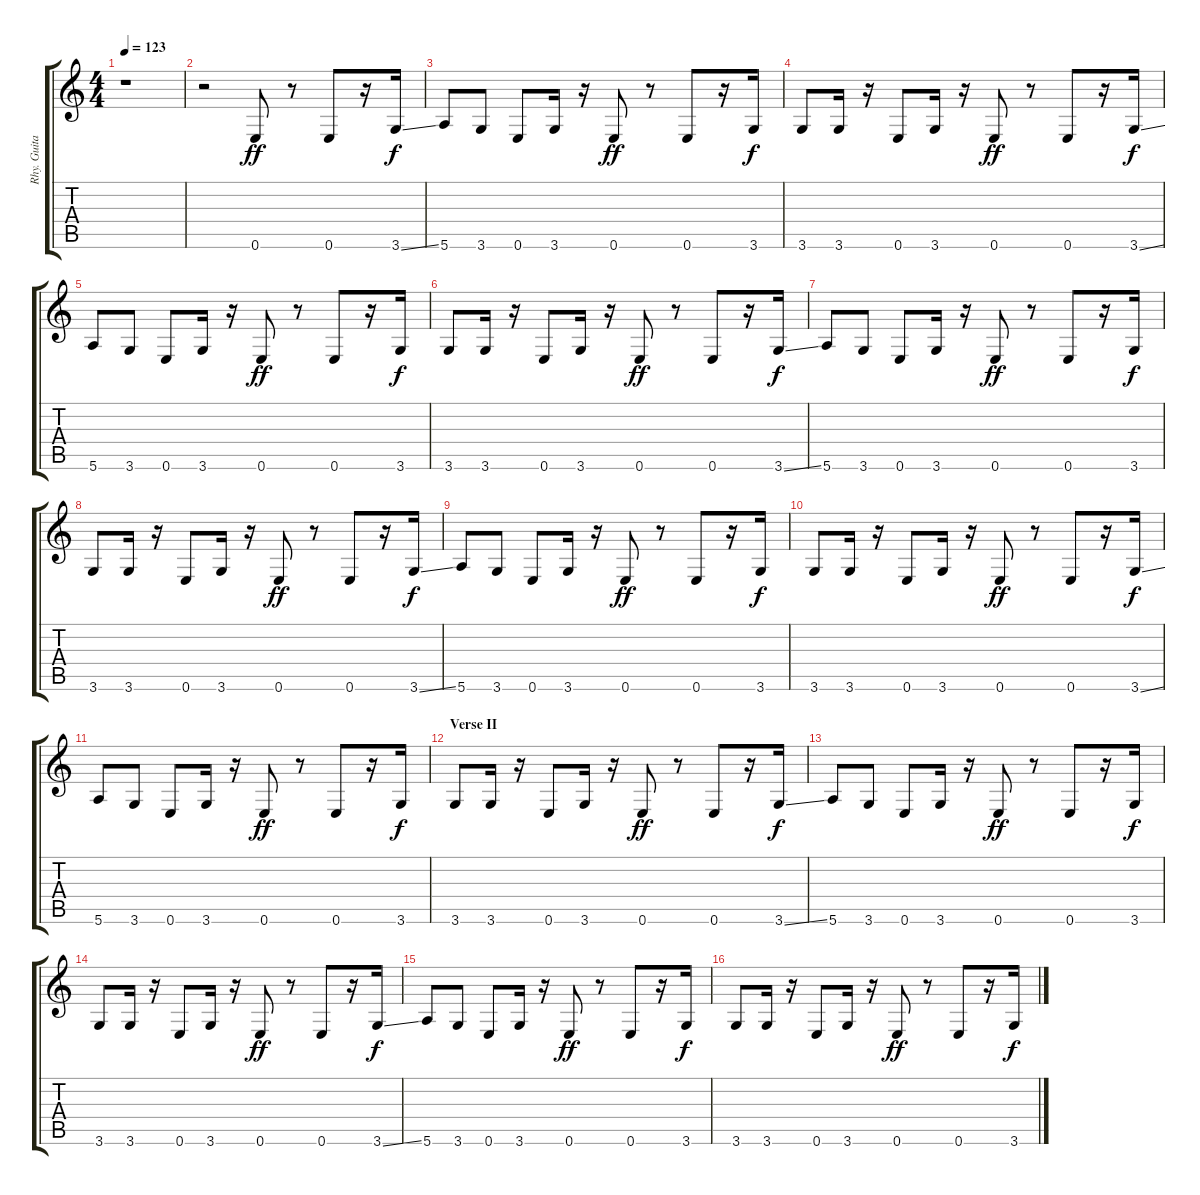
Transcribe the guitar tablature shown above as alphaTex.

\track ("Rhy. Guitar" "Rhy. Guita") {instrument electricguitarmuted}
\staff {score tabs}
\tuning (E4 B3 G3 D3 A2 E2) {hide}
\ts (4 4)
\tempo 123
\clef g2
\ks c
r.1{dy f} |
r.2 0.6.8{dy ff} r.8 0.6.8 r.16 3.6{ss}.16{dy f} |
5.6.8 3.6.8 0.6.8 3.6.16 r.16 0.6.8{dy ff} r.8 0.6.8 r.16 3.6.16{dy f} |
3.6.8 3.6.16 r.16 0.6.8 3.6.16 r.16 0.6.8{dy ff} r.8 0.6.8 r.16 3.6{ss}.16{dy f} |
5.6.8 3.6.8 0.6.8 3.6.16 r.16 0.6.8{dy ff} r.8 0.6.8 r.16 3.6.16{dy f} |
3.6.8 3.6.16 r.16 0.6.8 3.6.16 r.16 0.6.8{dy ff} r.8 0.6.8 r.16 3.6{ss}.16{dy f} |
5.6.8 3.6.8 0.6.8 3.6.16 r.16 0.6.8{dy ff} r.8 0.6.8 r.16 3.6.16{dy f} |
3.6.8 3.6.16 r.16 0.6.8 3.6.16 r.16 0.6.8{dy ff} r.8 0.6.8 r.16 3.6{ss}.16{dy f} |
5.6.8 3.6.8 0.6.8 3.6.16 r.16 0.6.8{dy ff} r.8 0.6.8 r.16 3.6.16{dy f} |
3.6.8 3.6.16 r.16 0.6.8 3.6.16 r.16 0.6.8{dy ff} r.8 0.6.8 r.16 3.6{ss}.16{dy f} |
5.6.8 3.6.8 0.6.8 3.6.16 r.16 0.6.8{dy ff} r.8 0.6.8 r.16 3.6.16{dy f} |
\section ("" "Verse II")
3.6.8 3.6.16 r.16 0.6.8 3.6.16 r.16 0.6.8{dy ff} r.8 0.6.8 r.16 3.6{ss}.16{dy f} |
5.6.8 3.6.8 0.6.8 3.6.16 r.16 0.6.8{dy ff} r.8 0.6.8 r.16 3.6.16{dy f} |
3.6.8 3.6.16 r.16 0.6.8 3.6.16 r.16 0.6.8{dy ff} r.8 0.6.8 r.16 3.6{ss}.16{dy f} |
5.6.8 3.6.8 0.6.8 3.6.16 r.16 0.6.8{dy ff} r.8 0.6.8 r.16 3.6.16{dy f} |
3.6.8 3.6.16 r.16 0.6.8 3.6.16 r.16 0.6.8{dy ff} r.8 0.6.8 r.16 3.6{ss}.16{dy f}
